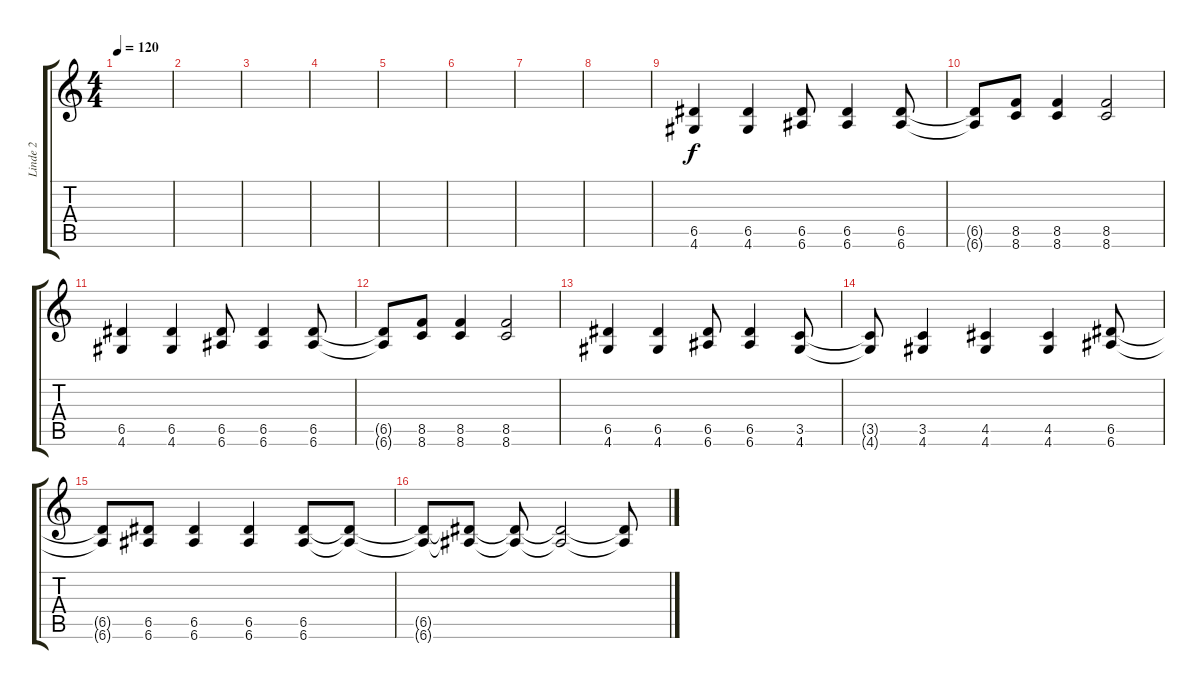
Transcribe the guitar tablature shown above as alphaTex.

\track ("Linde 2" "Linde 2") {instrument overdrivenguitar}
\staff {score tabs}
\tuning (E4 B3 G3 D3 A2 E2) {hide}
\ts (4 4)
\tempo 120
\clef g2
\ks c
|
|
|
|
|
|
|
|
(6.5 4.6).4 (6.5 4.6).4 (6.5 6.6).8 (6.5 6.6).4 (6.5 6.6).8 |
(6.5{t} 6.6{t}).8 (8.5 8.6).8 (8.5 8.6).4 (8.5 8.6).2 |
(6.5 4.6).4 (6.5 4.6).4 (6.5 6.6).8 (6.5 6.6).4 (6.5 6.6).8 |
(6.5{t} 6.6{t}).8 (8.5 8.6).8 (8.5 8.6).4 (8.5 8.6).2 |
(6.5 4.6).4 (6.5 4.6).4 (6.5 6.6).8 (6.5 6.6).4 (3.5 4.6).8 |
(3.5{t} 4.6{t}).8 (3.5 4.6).4 (4.5 4.6).4 (4.5 4.6).4 (6.5 6.6).8 |
(6.5{t} 6.6{t}).8 (6.5 6.6).8 (6.5 6.6).4 (6.5 6.6).4 (6.5 6.6).8 (6.5{t} 6.6{t}).8 |
(6.5{t} 6.6{t}).8 (6.5{t} 6.6{t}).8 (6.5{t} 6.6{t}).8 (6.5{t} 6.6{t}).2 (6.5{t} 6.6{t}).8
